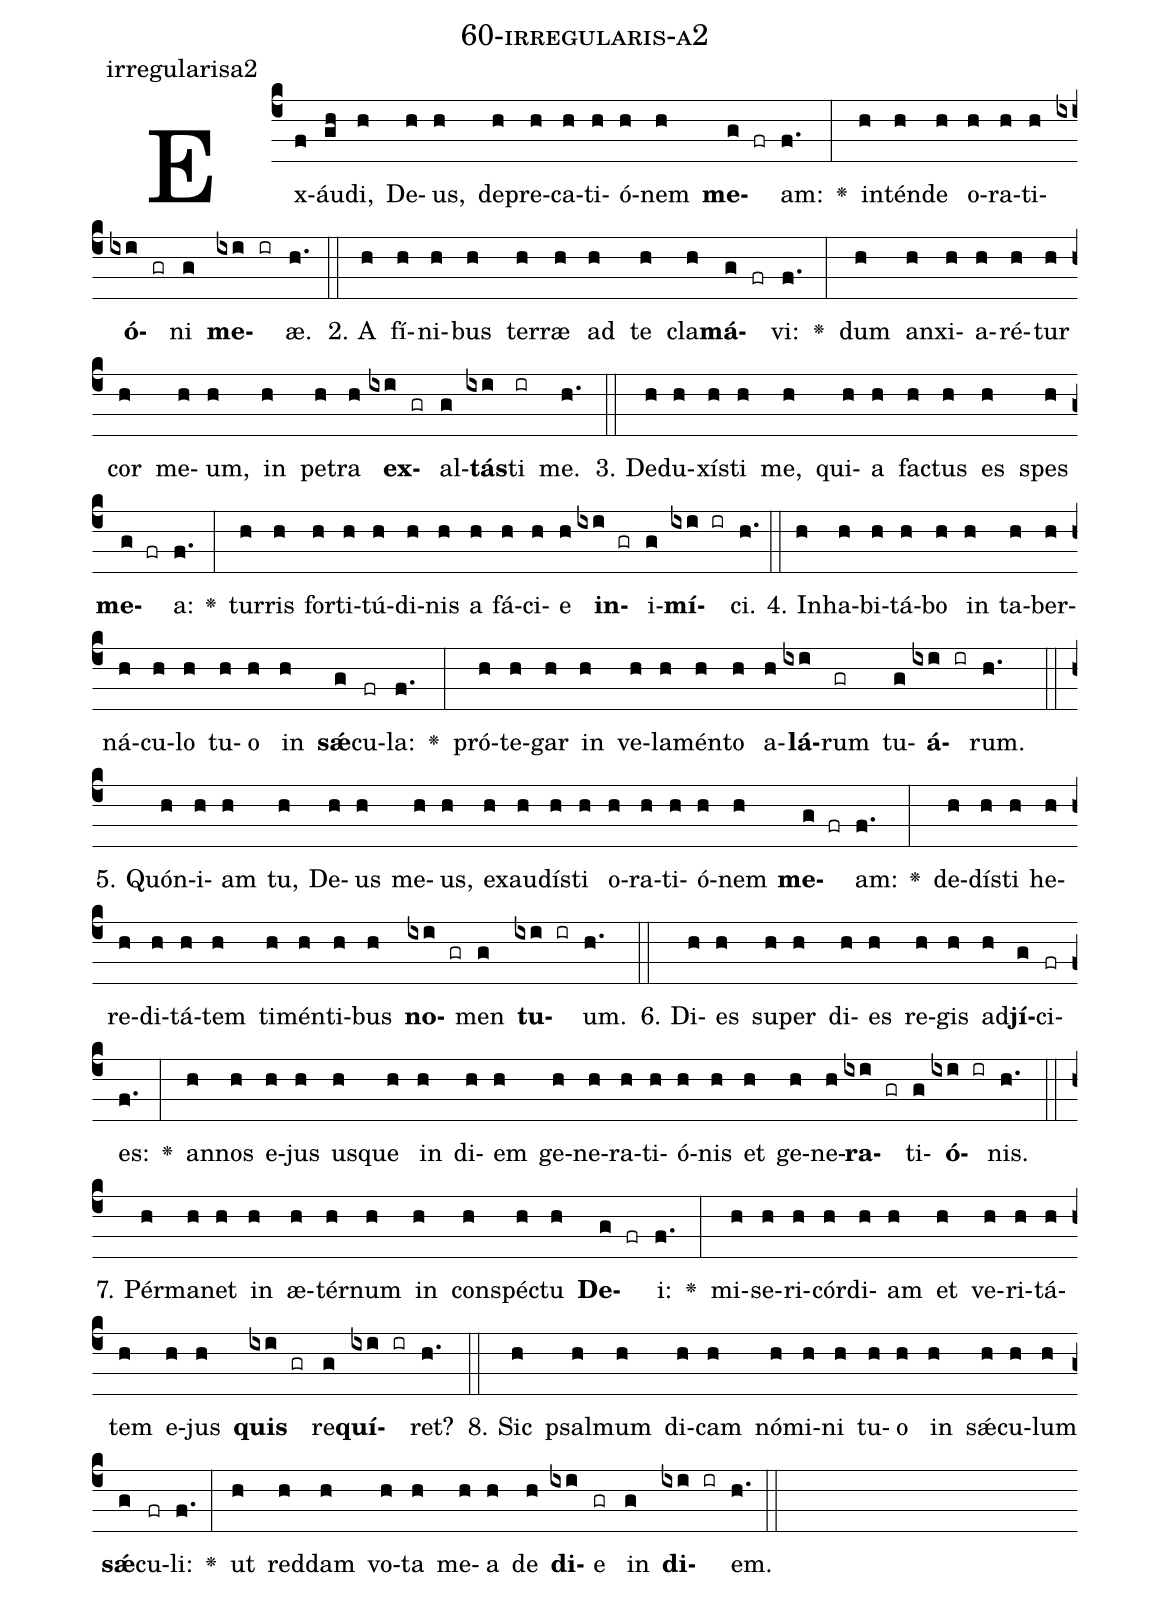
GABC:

name: 60-irregularis-a2;
annotation: irregularisa2;
%%
(c4)Ex(f)áu(gh)di,(h) De(h)us,(h) de(h)pre(h)ca(h)ti(h)ó(h)nem(h) <b>me</b>(g fr)am:(f.) <v>\greheightstar</v>(:) in(h)tén(h)de(h) o(h)ra(h)ti(h)<b>ó</b>(ixi gr)ni(g) <b>me</b>(ixi ir)æ.(h.) (::)
2. A(h) fí(h)ni(h)bus(h) ter(h)ræ(h) ad(h) te(h) cla(h)<b>má</b>(g fr)vi:(f.) <v>\greheightstar</v>(:) dum(h) an(h)xi(h)a(h)ré(h)tur(h) cor(h) me(h)um,(h) in(h) pe(h)tra(h) <b>ex</b>(ixi gr)al(g)<b>tás</b>(ixi)ti(ir) me.(h.) (::)
3. De(h)du(h)xís(h)ti(h) me,(h) qui(h)a(h) fac(h)tus(h) es(h) spes(h) <b>me</b>(g fr)a:(f.) <v>\greheightstar</v>(:) tur(h)ris(h) for(h)ti(h)tú(h)di(h)nis(h) a(h) fá(h)ci(h)e(h) <b>in</b>(ixi gr)i(g)<b>mí</b>(ixi ir)ci.(h.) (::)
4. In(h)ha(h)bi(h)tá(h)bo(h) in(h) ta(h)ber(h)ná(h)cu(h)lo(h) tu(h)o(h) in(h) <b>sǽ</b>(g)cu(fr)la:(f.) <v>\greheightstar</v>(:) pró(h)te(h)gar(h) in(h) ve(h)la(h)mén(h)to(h) a(h)<b>lá</b>(ixi)rum(gr) tu(g)<b>á</b>(ixi ir)rum.(h.) (::)
5. Quón(h)i(h)am(h) tu,(h) De(h)us(h) me(h)us,(h) ex(h)au(h)dís(h)ti(h) o(h)ra(h)ti(h)ó(h)nem(h) <b>me</b>(g fr)am:(f.) <v>\greheightstar</v>(:) de(h)dís(h)ti(h) he(h)re(h)di(h)tá(h)tem(h) ti(h)mén(h)ti(h)bus(h) <b>no</b>(ixi gr)men(g) <b>tu</b>(ixi ir)um.(h.) (::)
6. Di(h)es(h) su(h)per(h) di(h)es(h) re(h)gis(h) ad(h)<b>jí</b>(g)ci(fr)es:(f.) <v>\greheightstar</v>(:) an(h)nos(h) e(h)jus(h) us(h)que(h) in(h) di(h)em(h) ge(h)ne(h)ra(h)ti(h)ó(h)nis(h) et(h) ge(h)ne(h)<b>ra</b>(ixi gr)ti(g)<b>ó</b>(ixi ir)nis.(h.) (::)
7. Pér(h)ma(h)net(h) in(h) æ(h)tér(h)num(h) in(h) con(h)spéc(h)tu(h) <b>De</b>(g fr)i:(f.) <v>\greheightstar</v>(:) mi(h)se(h)ri(h)cór(h)di(h)am(h) et(h) ve(h)ri(h)tá(h)tem(h) e(h)jus(h) <b>quis</b>(ixi gr) re(g)<b>quí</b>(ixi ir)ret?(h.) (::)
8. Sic(h) psal(h)mum(h) di(h)cam(h) nó(h)mi(h)ni(h) tu(h)o(h) in(h) sǽ(h)cu(h)lum(h) <b>sǽ</b>(g)cu(fr)li:(f.) <v>\greheightstar</v>(:) ut(h) red(h)dam(h) vo(h)ta(h) me(h)a(h) de(h) <b>di</b>(ixi)e(gr) in(g) <b>di</b>(ixi ir)em.(h.) (::)
